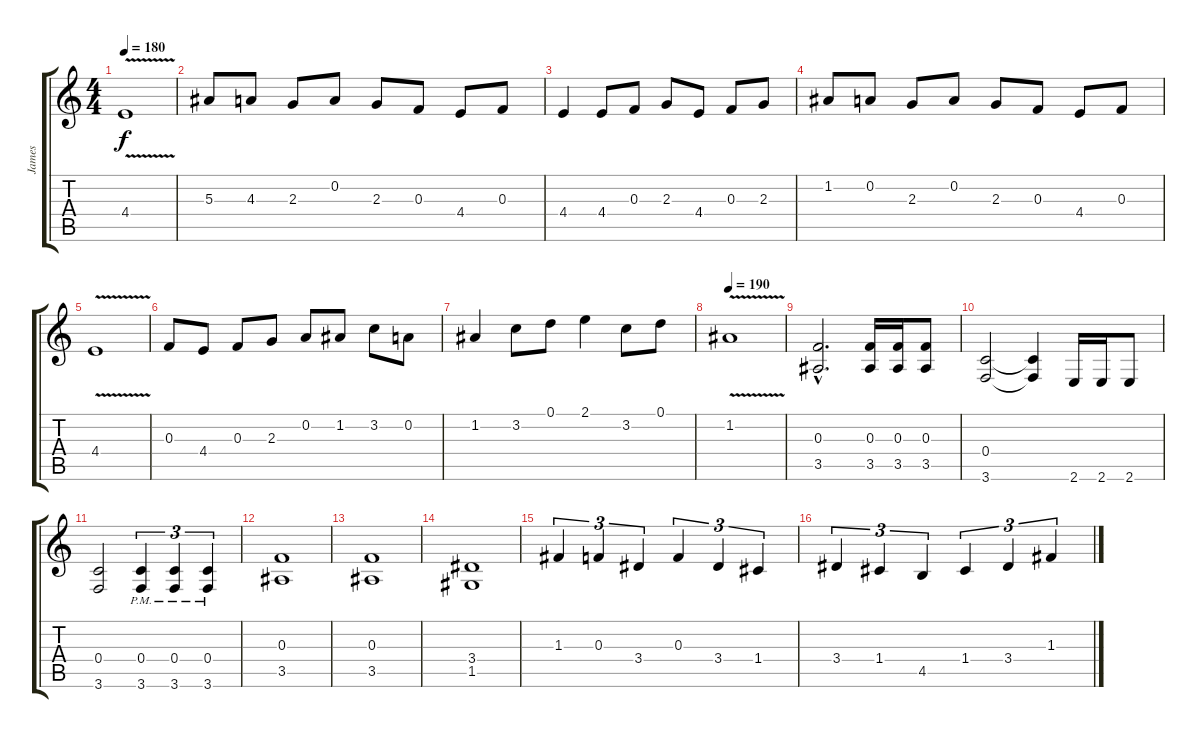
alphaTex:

\track ("James" "James") {instrument distortionguitar}
\staff {score tabs}
\tuning (D4 A3 F3 C3 G2 D2) {hide}
\ts (4 4)
\tempo 180
\clef g2
\ks c
4.4{v}.1{dy f} |
5.3.8 4.3.8 2.3.8 0.2.8 2.3.8 0.3.8 4.4.8 0.3.8 |
4.4.4 4.4.8 0.3.8 2.3.8 4.4.8 0.3.8 2.3.8 |
1.2.8 0.2.8 2.3.8 0.2.8 2.3.8 0.3.8 4.4.8 0.3.8 |
4.4{v}.1 |
0.3.8 4.4.8 0.3.8 2.3.8 0.2.8 1.2.8 3.2.8 0.2.8 |
1.2.4 3.2.8 0.1.8 2.1.4 3.2.8 0.1.8 |
\tempo 190
1.2{v}.1 |
(0.3{hac} 3.5{hac}).2{d} (0.3 3.5).16 (0.3 3.5).16 (0.3 3.5).8 |
(0.4 3.6).2 (0.4{t} 3.6{t}).4 2.6.16 2.6.16 2.6.8 |
(0.4 3.6).2 (0.4{pm} 3.6{pm}).4{tu (3 2)} (0.4{pm} 3.6).4{tu (3 2)} (0.4{pm} 3.6).4{tu (3 2)} |
(0.3 3.5).1 |
(0.3 3.5).1 |
(3.4 1.5).1 |
1.3.4{tu (3 2)} 0.3.4{tu (3 2)} 3.4.4{tu (3 2)} 0.3.4{tu (3 2)} 3.4.4{tu (3 2)} 1.4.4{tu (3 2)} |
3.4.4{tu (3 2)} 1.4.4{tu (3 2)} 4.5.4{tu (3 2)} 1.4.4{tu (3 2)} 3.4.4{tu (3 2)} 1.3.4{tu (3 2)}
